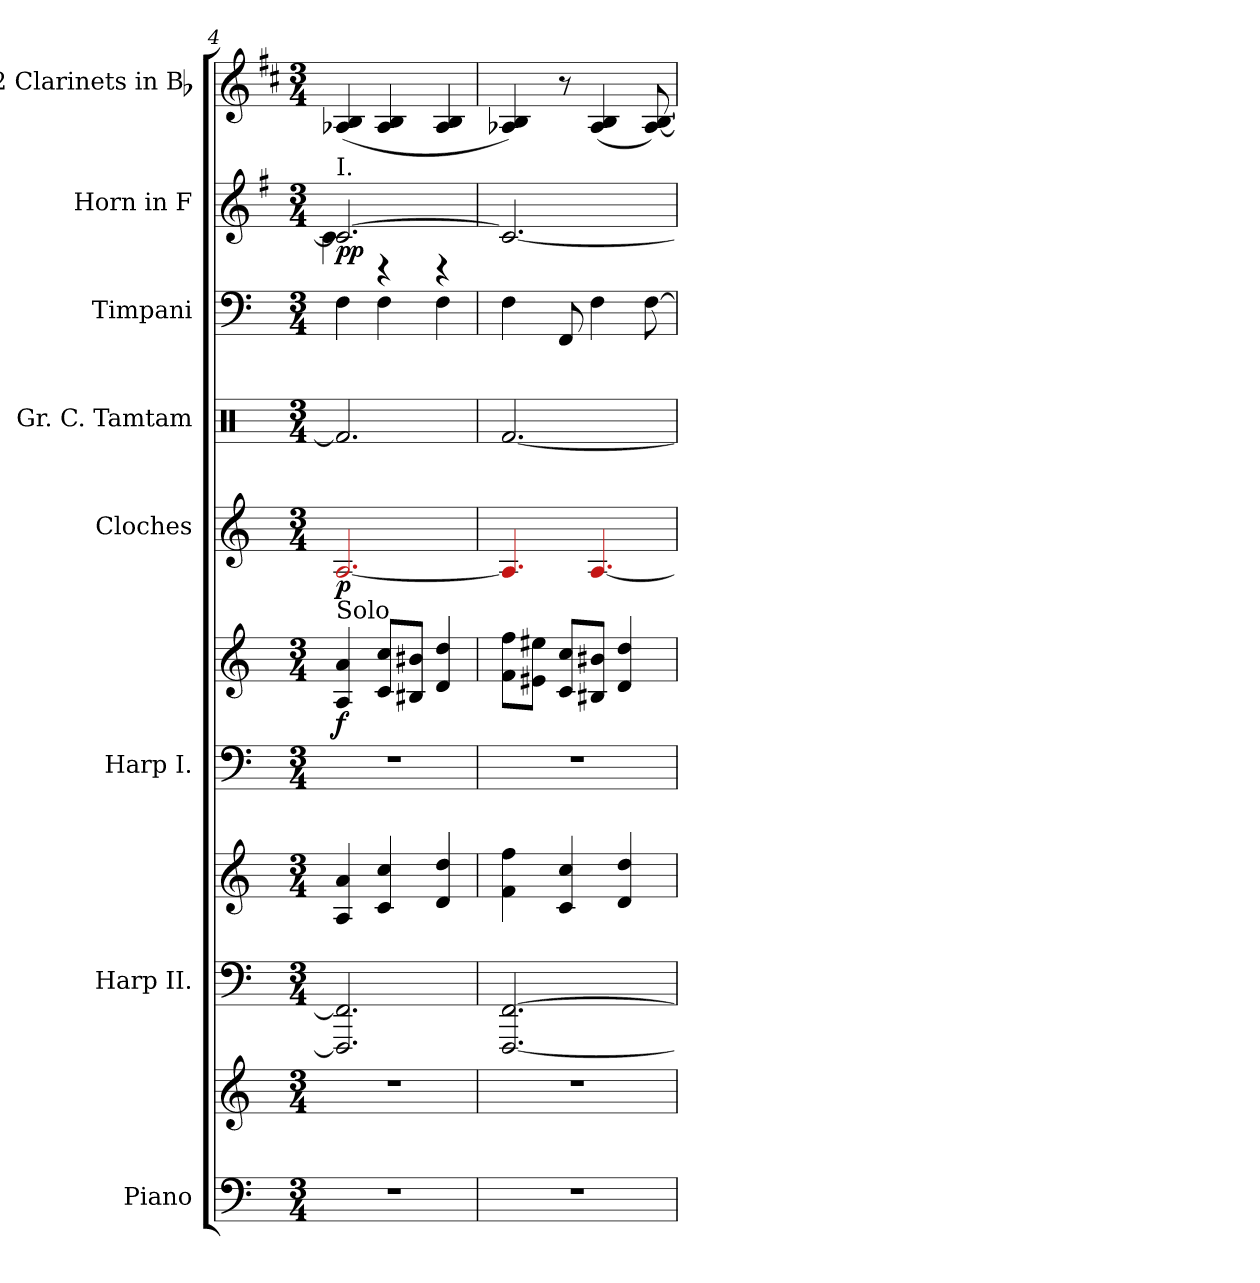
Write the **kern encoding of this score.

**kern	**kern	**kern	**kern	**kern	**kern	**dynam	**kern	**dynam	**kern	**kern	**kern	**dynam	**kern
*part8	*part8	*part7	*part7	*part6	*part6	*part6	*part5	*part5	*part4	*part3	*part2	*part2	*part1
*staff11	*staff10	*staff9	*staff8	*staff7	*staff6	*staff6/7	*staff5	*staff5	*staff4	*staff3	*staff2	*staff2	*staff1
*I"Piano	*	*I"Harp II.	*	*I"Harp I.	*	*	*I"Cloches	*	*I"Gr. C. Tamtam	*I"Timpani	*I"Horn in F	*	*I"2 Clarinets in Bb
*I'Pno.	*	*I'Hp.	*	*I'Hp.	*	*	*	*	*	*I'Timp.	*I'Hn.	*	*I'Cl.
*clefF4	*clefG2	*clefF4	*clefG2	*clefF4	*clefG2	*	*clefG2	*	*clefX	*clefF4	*clefG2	*	*clefG2
*	*	*	*	*	*	*	*	*	*	*	*ITrd4c7	*	*ITrd1c2
*k[]	*k[]	*k[]	*k[]	*k[]	*k[]	*	*k[]	*	*k[]	*k[]	*k[]	*	*k[]
*C:	*C:	*C:	*C:	*C:	*C:	*	*C:	*	*C:	*C:	*C:	*	*C:
*M3/4	*M3/4	*M3/4	*M3/4	*M3/4	*M3/4	*	*M3/4	*	*M3/4	*M3/4	*M3/4	*	*M3/4
=4	=4	=4	=4	=4	=4	=4	=4	=4	=4	=4	=4	=4	=4
*	*	*	*	*	*	*	*	*	*	*	*^	*	*
!	!	!	!	!	!	!	!	!	!	!	!LO:TX:a:t=I.	!	!	!
!	!	!	!	!	!LO:TX:a:t=Solo	!	!	!	!	!	!	!	!	!
4%3r	4%3r	2.FFF] 2.FF]	4A 4a	4%3r	4A 4a	f	[2.RA/	p	2.Rf/]	4F	2.F_	4F	pp	(4G-X 4A
.	.	.	4c 4cc	.	8c/ 8cc/L	.	.	.	.	4F	.	4r	.	4G- 4A
.	.	.	.	.	8B#X/ 8b#X/J	.	.	.	.	.	.	.	.	.
.	.	.	4d 4dd	.	4d 4dd	.	.	.	.	4F	.	4r	.	4G- 4A
*	*	*	*	*	*	*	*	*	*	*	*v	*v	*	*
=5	=5	=5	=5	=5	=5	=5	=5	=5	=5	=5	=5	=5	=5
4%3r	4%3r	[2.FFF [2.FF	4f 4ff	4%3r	8f\ 8ff\L	.	4.RA/]	.	[2.Rf/	4F	2.F_	.	4G-X 4A)
.	.	.	.	.	8e#X\ 8ee#X\J	.	.	.	.	.	.	.	.
.	.	.	4c 4cc	.	8c/ 8cc/L	.	.	.	.	8FF	.	.	8r
.	.	.	.	.	8B#X/ 8b#X/J	.	[4.RA/	.	.	4F	.	.	(4G- 4A
.	.	.	4d 4dd	.	4d 4dd	.	.	.	.	.	.	.	.
.	.	.	.	.	.	.	.	.	.	[8F	.	.	[8G- [8A)
=	=	=	=	=	=	=	=	=	=	=	=	=	=
*-	*-	*-	*-	*-	*-	*-	*-	*-	*-	*-	*-	*-	*-
